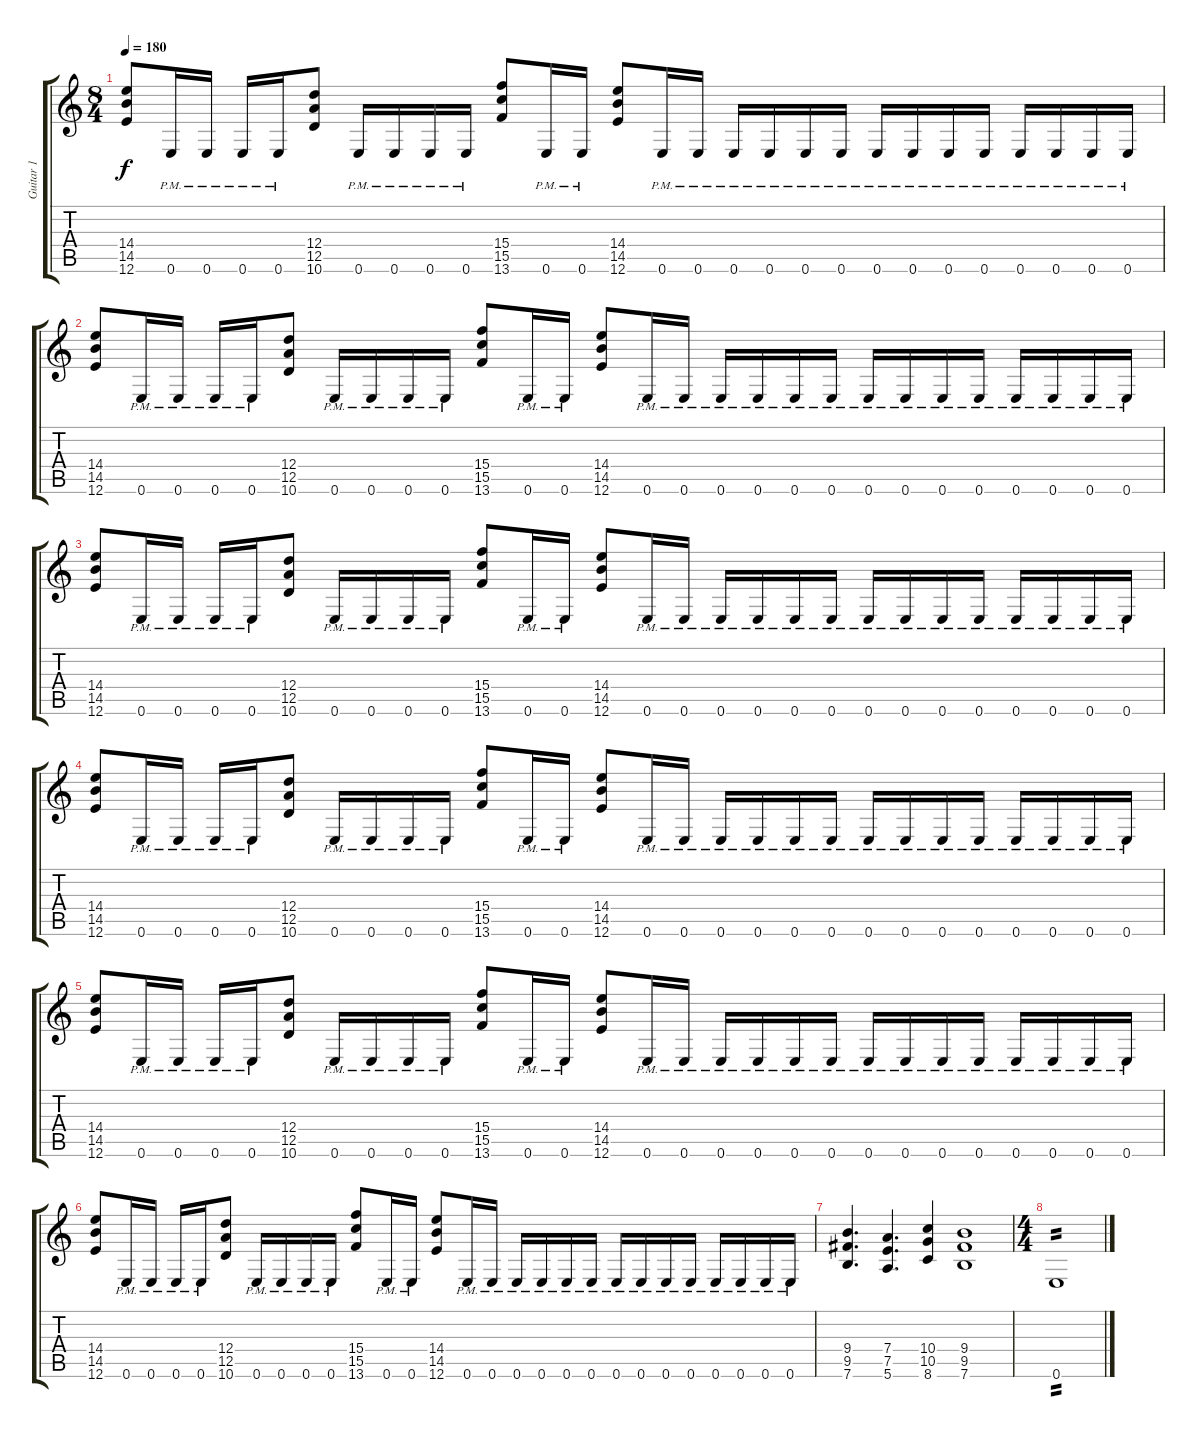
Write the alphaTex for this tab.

\track ("Guitar 1" "Guitar 1") {instrument distortionguitar}
\staff {score tabs}
\tuning (E4 B3 G3 D3 A2 E2) {hide}
\ts (8 4)
\tempo 180
\clef g2
\ks c
(14.4 14.5 12.6).8{dy f} 0.6{pm}.16 0.6{pm}.16 0.6{pm}.16 0.6{pm}.16 (12.4 12.5 10.6).8 0.6{pm}.16 0.6{pm}.16 0.6{pm}.16 0.6{pm}.16 (15.4 15.5 13.6).8 0.6{pm}.16 0.6{pm}.16 (14.4 14.5 12.6).8 0.6{pm}.16 0.6{pm}.16 0.6{pm}.16 0.6{pm}.16 0.6{pm}.16 0.6{pm}.16 0.6{pm}.16 0.6{pm}.16 0.6{pm}.16 0.6{pm}.16 0.6{pm}.16 0.6{pm}.16 0.6{pm}.16 0.6{pm}.16 |
(14.4 14.5 12.6).8 0.6{pm}.16 0.6{pm}.16 0.6{pm}.16 0.6{pm}.16 (12.4 12.5 10.6).8 0.6{pm}.16 0.6{pm}.16 0.6{pm}.16 0.6{pm}.16 (15.4 15.5 13.6).8 0.6{pm}.16 0.6{pm}.16 (14.4 14.5 12.6).8 0.6{pm}.16 0.6{pm}.16 0.6{pm}.16 0.6{pm}.16 0.6{pm}.16 0.6{pm}.16 0.6{pm}.16 0.6{pm}.16 0.6{pm}.16 0.6{pm}.16 0.6{pm}.16 0.6{pm}.16 0.6{pm}.16 0.6{pm}.16 |
(14.4 14.5 12.6).8 0.6{pm}.16 0.6{pm}.16 0.6{pm}.16 0.6{pm}.16 (12.4 12.5 10.6).8 0.6{pm}.16 0.6{pm}.16 0.6{pm}.16 0.6{pm}.16 (15.4 15.5 13.6).8 0.6{pm}.16 0.6{pm}.16 (14.4 14.5 12.6).8 0.6{pm}.16 0.6{pm}.16 0.6{pm}.16 0.6{pm}.16 0.6{pm}.16 0.6{pm}.16 0.6{pm}.16 0.6{pm}.16 0.6{pm}.16 0.6{pm}.16 0.6{pm}.16 0.6{pm}.16 0.6{pm}.16 0.6{pm}.16 |
(14.4 14.5 12.6).8 0.6{pm}.16 0.6{pm}.16 0.6{pm}.16 0.6{pm}.16 (12.4 12.5 10.6).8 0.6{pm}.16 0.6{pm}.16 0.6{pm}.16 0.6{pm}.16 (15.4 15.5 13.6).8 0.6{pm}.16 0.6{pm}.16 (14.4 14.5 12.6).8 0.6{pm}.16 0.6{pm}.16 0.6{pm}.16 0.6{pm}.16 0.6{pm}.16 0.6{pm}.16 0.6{pm}.16 0.6{pm}.16 0.6{pm}.16 0.6{pm}.16 0.6{pm}.16 0.6{pm}.16 0.6{pm}.16 0.6{pm}.16 |
(14.4 14.5 12.6).8 0.6{pm}.16 0.6{pm}.16 0.6{pm}.16 0.6{pm}.16 (12.4 12.5 10.6).8 0.6{pm}.16 0.6{pm}.16 0.6{pm}.16 0.6{pm}.16 (15.4 15.5 13.6).8 0.6{pm}.16 0.6{pm}.16 (14.4 14.5 12.6).8 0.6{pm}.16 0.6{pm}.16 0.6{pm}.16 0.6{pm}.16 0.6{pm}.16 0.6{pm}.16 0.6{pm}.16 0.6{pm}.16 0.6{pm}.16 0.6{pm}.16 0.6{pm}.16 0.6{pm}.16 0.6{pm}.16 0.6{pm}.16 |
(14.4 14.5 12.6).8 0.6{pm}.16 0.6{pm}.16 0.6{pm}.16 0.6{pm}.16 (12.4 12.5 10.6).8 0.6{pm}.16 0.6{pm}.16 0.6{pm}.16 0.6{pm}.16 (15.4 15.5 13.6).8 0.6{pm}.16 0.6{pm}.16 (14.4 14.5 12.6).8 0.6{pm}.16 0.6{pm}.16 0.6{pm}.16 0.6{pm}.16 0.6{pm}.16 0.6{pm}.16 0.6{pm}.16 0.6{pm}.16 0.6{pm}.16 0.6{pm}.16 0.6{pm}.16 0.6{pm}.16 0.6{pm}.16 0.6{pm}.16 |
(9.4 9.5 7.6).4{d} (7.4 7.5 5.6).4{d} (10.4 10.5 8.6).4 (9.4 9.5 7.6).1 |
\ts (4 4)
0.6.1{tp 2}
